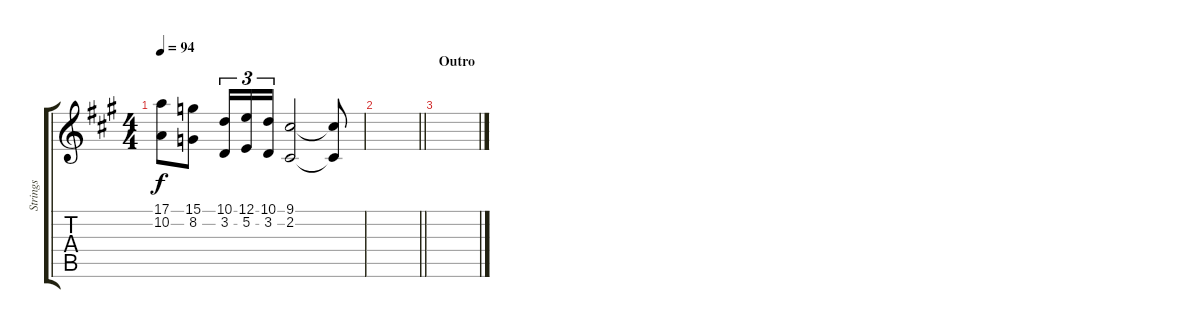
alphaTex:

\track ("Strings" "Strings") {instrument stringensemble1}
\staff {score tabs}
\tuning (E4 B3 G3 D3 A2 E2) {hide}
\ts (4 4)
\tempo 94
\clef g2
\ks a
(17.1{t} 10.2{t}).8{dy f} (15.1 8.2).8 (10.1 3.2).16{tu (3 2)} (12.1 5.2).16{tu (3 2)} (10.1 3.2).16{tu (3 2)} (9.1 2.2).2 (9.1{t} 2.2{t}).8 |
\barLineRight lightlight
|
\section ("" "Outro")
